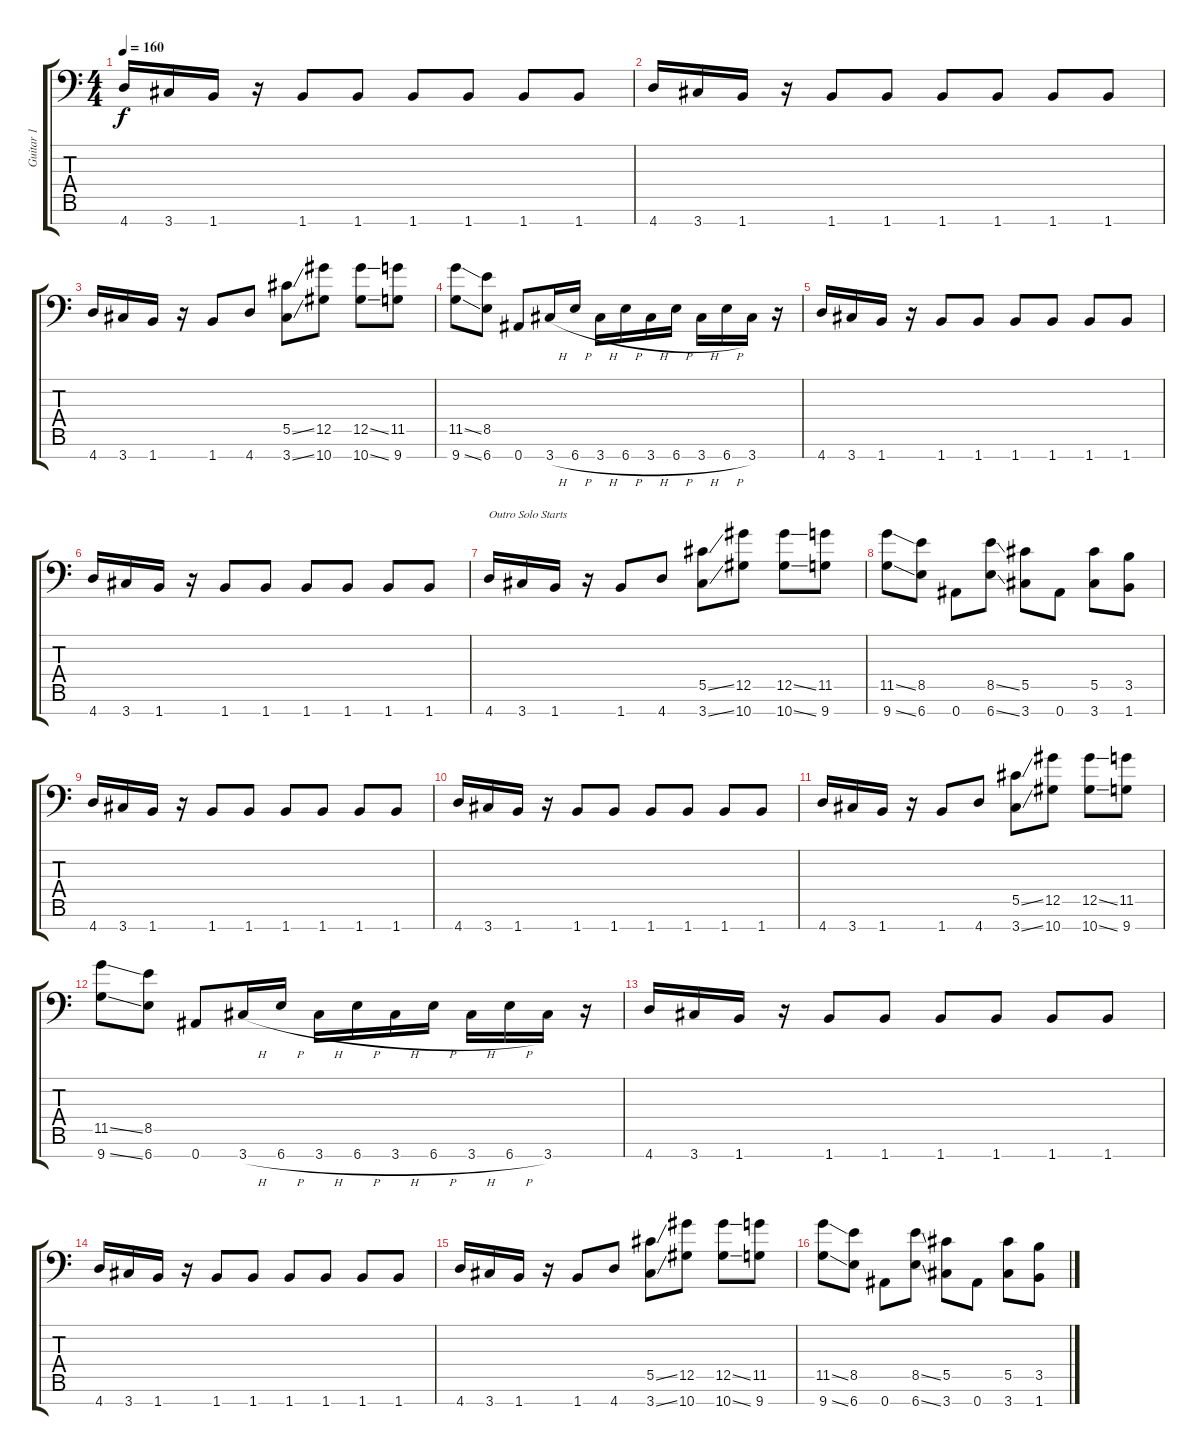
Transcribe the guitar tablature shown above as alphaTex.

\track ("Guitar 1" "Guitar 1") {instrument distortionguitar}
\staff {score tabs}
\tuning (Eb4 Bb3 Gb3 Db3 Ab2 Eb2 Bb1) {hide}
\ts (4 4)
\tempo 160
\clef f4
\ks c
4.7.16{dy f} 3.7.16 1.7.16 r.16 1.7.8 1.7.8 1.7.8 1.7.8 1.7.8 1.7.8 |
4.7.16 3.7.16 1.7.16 r.16 1.7.8 1.7.8 1.7.8 1.7.8 1.7.8 1.7.8 |
4.7.16 3.7.16 1.7.16 r.16 1.7.8 4.7.8 (5.5{ss} 3.7{ss}).8 (12.5 10.7).8 (12.5{ss} 10.7{ss}).8 (11.5 9.7).8 |
(11.5{ss} 9.7{ss}).8 (8.5 6.7).8 0.7.8 3.7{h}.16 6.7{h}.16 3.7{h}.16 6.7{h}.16 3.7{h}.16 6.7{h}.16 3.7{h}.16 6.7{h}.16 3.7.16 r.16 |
4.7.16 3.7.16 1.7.16 r.16 1.7.8 1.7.8 1.7.8 1.7.8 1.7.8 1.7.8 |
4.7.16 3.7.16 1.7.16 r.16 1.7.8 1.7.8 1.7.8 1.7.8 1.7.8 1.7.8 |
4.7.16{txt "Outro Solo Starts"} 3.7.16 1.7.16 r.16 1.7.8 4.7.8 (5.5{ss} 3.7{ss}).8 (12.5 10.7).8 (12.5{ss} 10.7{ss}).8 (11.5 9.7).8 |
(11.5{ss} 9.7{ss}).8 (8.5 6.7).8 0.7.8 (8.5{ss} 6.7{ss}).8 (5.5 3.7).8 0.7.8 (5.5 3.7).8 (3.5 1.7).8 |
4.7.16 3.7.16 1.7.16 r.16 1.7.8 1.7.8 1.7.8 1.7.8 1.7.8 1.7.8 |
4.7.16 3.7.16 1.7.16 r.16 1.7.8 1.7.8 1.7.8 1.7.8 1.7.8 1.7.8 |
4.7.16 3.7.16 1.7.16 r.16 1.7.8 4.7.8 (5.5{ss} 3.7{ss}).8 (12.5 10.7).8 (12.5{ss} 10.7{ss}).8 (11.5 9.7).8 |
(11.5{ss} 9.7{ss}).8 (8.5 6.7).8 0.7.8 3.7{h}.16 6.7{h}.16 3.7{h}.16 6.7{h}.16 3.7{h}.16 6.7{h}.16 3.7{h}.16 6.7{h}.16 3.7.16 r.16 |
4.7.16 3.7.16 1.7.16 r.16 1.7.8 1.7.8 1.7.8 1.7.8 1.7.8 1.7.8 |
4.7.16 3.7.16 1.7.16 r.16 1.7.8 1.7.8 1.7.8 1.7.8 1.7.8 1.7.8 |
4.7.16 3.7.16 1.7.16 r.16 1.7.8 4.7.8 (5.5{ss} 3.7{ss}).8 (12.5 10.7).8 (12.5{ss} 10.7{ss}).8 (11.5 9.7).8 |
(11.5{ss} 9.7{ss}).8 (8.5 6.7).8 0.7.8 (8.5{ss} 6.7{ss}).8 (5.5 3.7).8 0.7.8 (5.5 3.7).8 (3.5 1.7).8
